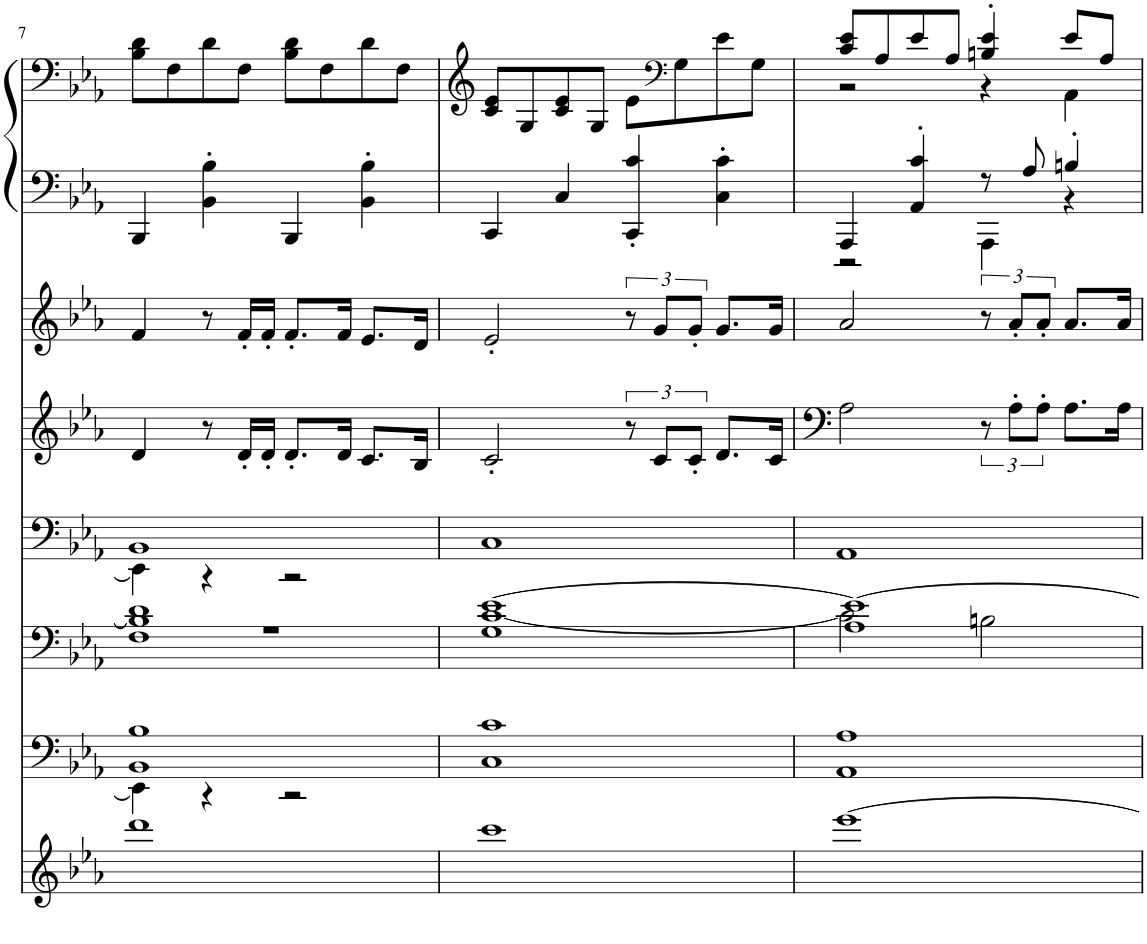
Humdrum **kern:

**kern	**kern	**kern	**kern	**kern	**kern	**kern	**kern
*part7	*part6	*part5	*part4	*part3	*part2	*part1	*part1
*staff8	*staff7	*staff6	*staff5	*staff4	*staff3	*staff2	*staff1
*I"Strings 1	*I"Cello	*I"Strings 2	*I"Strings 2	*I"Synth Voice	*I"Tenor Sax	*I"Grand Piano, aud_mb1307	*
*I'Str	*	*I'Str	*I'Str	*I'V	*I'T Sax	*I'Pno	*
!!LO:PB:g=z
*clefG2	*clefF4	*clefF4	*clefF4	*clefG2	*clefG2	*clefF4	*clefF4
*	*	*	*	*	*Trd8c14	*	*
*k[b-e-a-]	*k[b-e-a-]	*k[b-e-a-]	*k[b-e-a-]	*k[b-e-a-]	*k[b-e-a-]	*k[b-e-a-]	*k[b-e-a-]
*M4/4	*M4/4	*M4/4	*M4/4	*M4/4	*M4/4	*M4/4	*M4/4
=7	=7	=7	=7	=7	=7	=7	=7
*	*^	*^	*^	*	*	*	*
1ddd	1BB- 1B-	4EE-\]	1r	1F 1B-] 1d	1BB-	4EE-\]	4d/	4f/	4BBB-/	8B-\ 8d\L
.	.	.	.	.	.	.	.	.	.	8F\
.	.	4r	.	.	.	4r	8r	8r	4BB-\' 4B-\'	8d\
.	.	.	.	.	.	.	16d'/LL	16f'/LL	.	8F\J
.	.	.	.	.	.	.	16d'/JJ	16f'/JJ	.	.
.	.	2r	.	.	.	2r	8.d'/L	8.f'/L	4BBB-/	8B-\ 8d\L
.	.	.	.	.	.	.	.	.	.	8F\
.	.	.	.	.	.	.	16d/Jk	16f/Jk	.	.
.	.	.	.	.	.	.	8.c/L	8.e-/L	4BB-\' 4B-\'	8d\
.	.	.	.	.	.	.	.	.	.	8F\J
.	.	.	.	.	.	.	16B-/Jk	16d/Jk	.	.
*	*v	*v	*	*	*v	*v	*	*	*	*
=8	=8	=8	=8	=8	=8	=8	=8	=8
1ccc	1C 1c	[1e-	1G [1c	1C	2c'/	2e-'/	4CC/	8c/ 8e-/L
.	.	.	.	.	.	.	.	8G/
.	.	.	.	.	.	.	4C/	8c/ 8e-/
.	.	.	.	.	.	.	.	8G/J
.	.	.	.	.	12r	12r	4CC/' 4c/'	8e-\L
.	.	.	.	.	12c/L	12g/L	.	.
*	*	*	*	*	*	*	*	*clefF4
.	.	.	.	.	.	.	.	8G\
.	.	.	.	.	12c'/J	12g'/J	.	.
.	.	.	.	.	8.d/L	8.g/L	4C\' 4c\'	8e-\
.	.	.	.	.	.	.	.	8G\J
.	.	.	.	.	16c/Jk	16g/Jk	.	.
=9	=9	=9	=9	=9	=9	=9	=9	=9
*	*	*	*^	*	*	*	*^	*^
[1eee-	1AA- 1A-	1e-_	2c\]	1A-	1AA-	2A-\	2a-/	4AAA-/	2r	8c/ 8e-/L	2r
.	.	.	.	.	.	.	.	.	.	8A-/	.
.	.	.	.	.	.	.	.	4AA-/' 4c/'	.	8e-/	.
.	.	.	.	.	.	.	.	.	.	8A-/J	.
.	.	.	2Bn\	.	.	12r	12r	8r	4AAA-\	4Bn/' 4e-/'	4r
.	.	.	.	.	.	12A-'\L	12a-'/L	.	.	.	.
.	.	.	.	.	.	.	.	8A-/	.	.	.
.	.	.	.	.	.	12A-'\J	12a-'/J	.	.	.	.
.	.	.	.	.	.	8.A-\L	8.a-/L	4Bn'/	4r	8e-/L	4AA-\
.	.	.	.	.	.	.	.	.	.	8A-/J	.
.	.	.	.	.	.	16A-\Jk	16a-/Jk	.	.	.	.
*	*	*	*	*	*	*	*	*v	*v	*	*
*	*	*v	*v	*v	*	*	*	*	*v	*v
=	=	=	=	=	=	=	=
*-	*-	*-	*-	*-	*-	*-	*-
